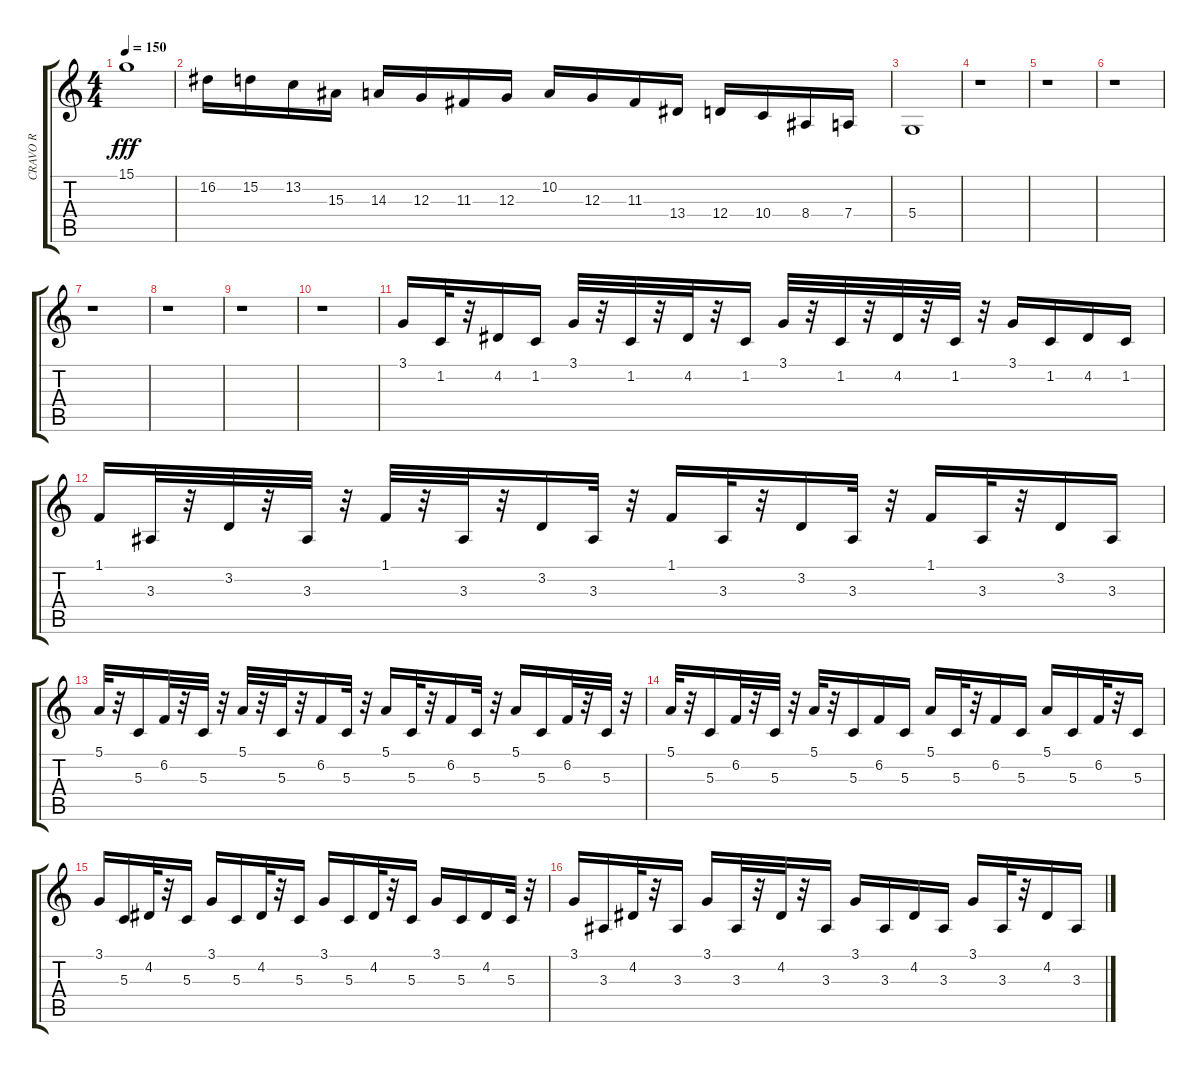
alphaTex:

\track ("CRAVO R" "CRAVO R") {instrument harpsichord}
\staff {score tabs}
\tuning (E4 B3 G3 D3 A2 E2) {hide}
\ts (4 4)
\tempo 150
\clef g2
\ks c
15.1.1{dy fff} |
16.2.16 15.2.16 13.2.16 15.3.16 14.3.16 12.3.16 11.3.16 12.3.16 10.2.16 12.3.16 11.3.16 13.4.16 12.4.16 10.4.16 8.4.16 7.4.16 |
5.4.1 |
r.1 |
r.1 |
r.1 |
r.1 |
r.1 |
r.1 |
r.1 |
3.1.16 1.2.32 r.32 4.2.16 1.2.16 3.1.32 r.32 1.2.32 r.32 4.2.32 r.32 1.2.16 3.1.32 r.32 1.2.32 r.32 4.2.32 r.32 1.2.32 r.32 3.1.16 1.2.16 4.2.16 1.2.16 |
1.1.16 3.3.32 r.32 3.2.32 r.32 3.3.32 r.32 1.1.32 r.32 3.3.32 r.32 3.2.16 3.3.32 r.32 1.1.16 3.3.32 r.32 3.2.16 3.3.32 r.32 1.1.16 3.3.32 r.32 3.2.16 3.3.16 |
5.1.32 r.32 5.3.16 6.2.32 r.32 5.3.32 r.32 5.1.32 r.32 5.3.32 r.32 6.2.16 5.3.32 r.32 5.1.16 5.3.32 r.32 6.2.16 5.3.32 r.32 5.1.16 5.3.16 6.2.32 r.32 5.3.32 r.32 |
5.1.32 r.32 5.3.16 6.2.32 r.32 5.3.32 r.32 5.1.32 r.32 5.3.16 6.2.16 5.3.16 5.1.16 5.3.32 r.32 6.2.16 5.3.16 5.1.16 5.3.16 6.2.32 r.32 5.3.16 |
3.1.16 5.3.16 4.2.32 r.32 5.3.16 3.1.16 5.3.16 4.2.32 r.32 5.3.16 3.1.16 5.3.16 4.2.32 r.32 5.3.16 3.1.16 5.3.16 4.2.16 5.3.32 r.32 |
3.1.16 3.3.16 4.2.32 r.32 3.3.16 3.1.16 3.3.32 r.32 4.2.32 r.32 3.3.16 3.1.16 3.3.16 4.2.16 3.3.16 3.1.16 3.3.32 r.32 4.2.16 3.3.16
